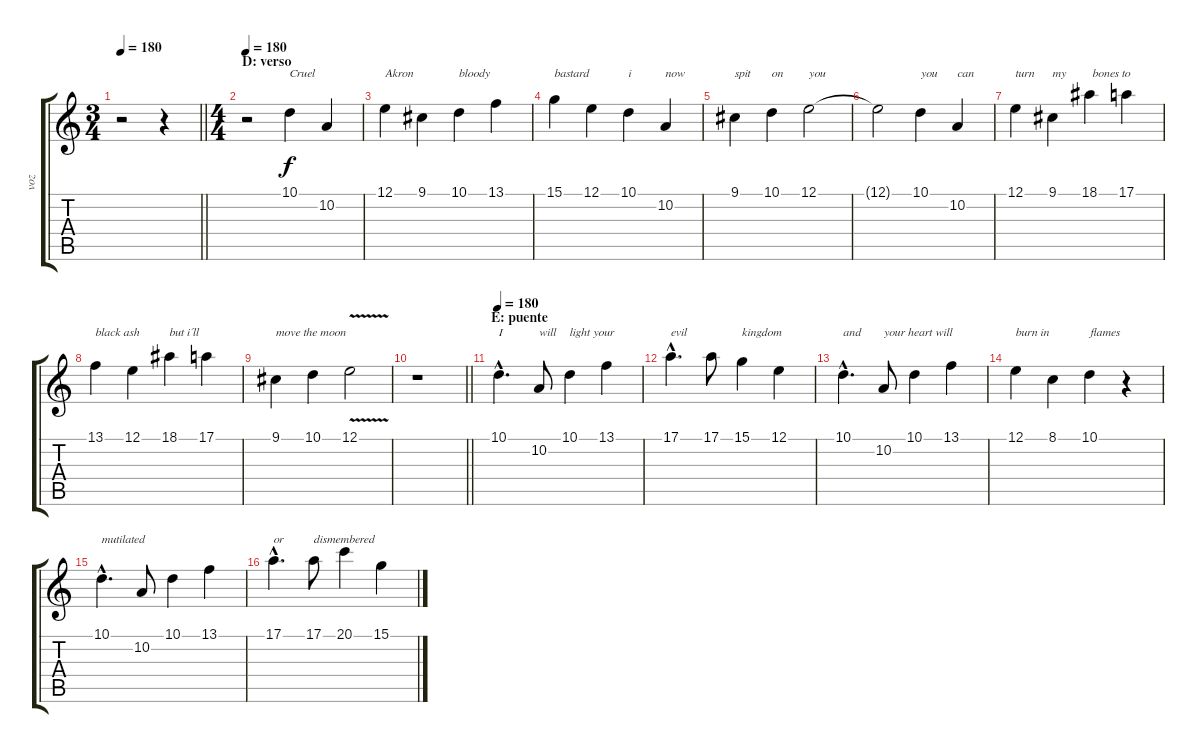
\track ("voz" "voz") {instrument lead6voice}
\staff {score tabs}
\tuning (E4 B3 G3 D3 A2 E2) {hide}
\ts (3 4)
\tempo 180
\clef g2
\barLineRight lightlight
\ks c
r.2{dy f} r.4 |
\ts (4 4)
\section ("" "D: verso ")
\tempo 180
r.2 10.1.4{txt "Cruel "} 10.2.4 |
12.1.4{txt "Akron "} 9.1.4 10.1.4{txt "bloody"} 13.1.4 |
15.1.4{txt "bastard"} 12.1.4 10.1.4{txt "i"} 10.2.4{txt "now"} |
9.1.4{txt "spit"} 10.1.4{txt "on"} 12.1.2{txt "you"} |
12.1{t}.2 10.1.4{txt "you"} 10.2.4{txt "can"} |
12.1.4{txt "turn"} 9.1.4{txt "my"} 18.1.4{txt " bones to"} 17.1.4 |
13.1.4{txt "black ash"} 12.1.4 18.1.4{txt "but i´ll"} 17.1.4 |
9.1.4{txt "move the moon"} 10.1.4 12.1{v}.2 |
\barLineRight lightlight
r.1 |
\section ("" "E: puente")
\tempo 180
10.1{hac}.4{d txt "I"} 10.2.8{txt "will"} 10.1.4{txt "light your"} 13.1.4 |
17.1{hac}.4{d txt "evil"} 17.1.8 15.1.4{txt "kingdom"} 12.1.4 |
10.1{hac}.4{d txt "and"} 10.2.8{txt "your heart will"} 10.1.4 13.1.4 |
12.1.4{txt "burn in"} 8.1.4 10.1.4{txt "flames"} r.4 |
10.1{hac}.4{d txt "mutilated"} 10.2.8 10.1.4 13.1.4 |
17.1{hac}.4{d txt "or"} 17.1.8{txt "dismembered"} 20.1.4 15.1.4
